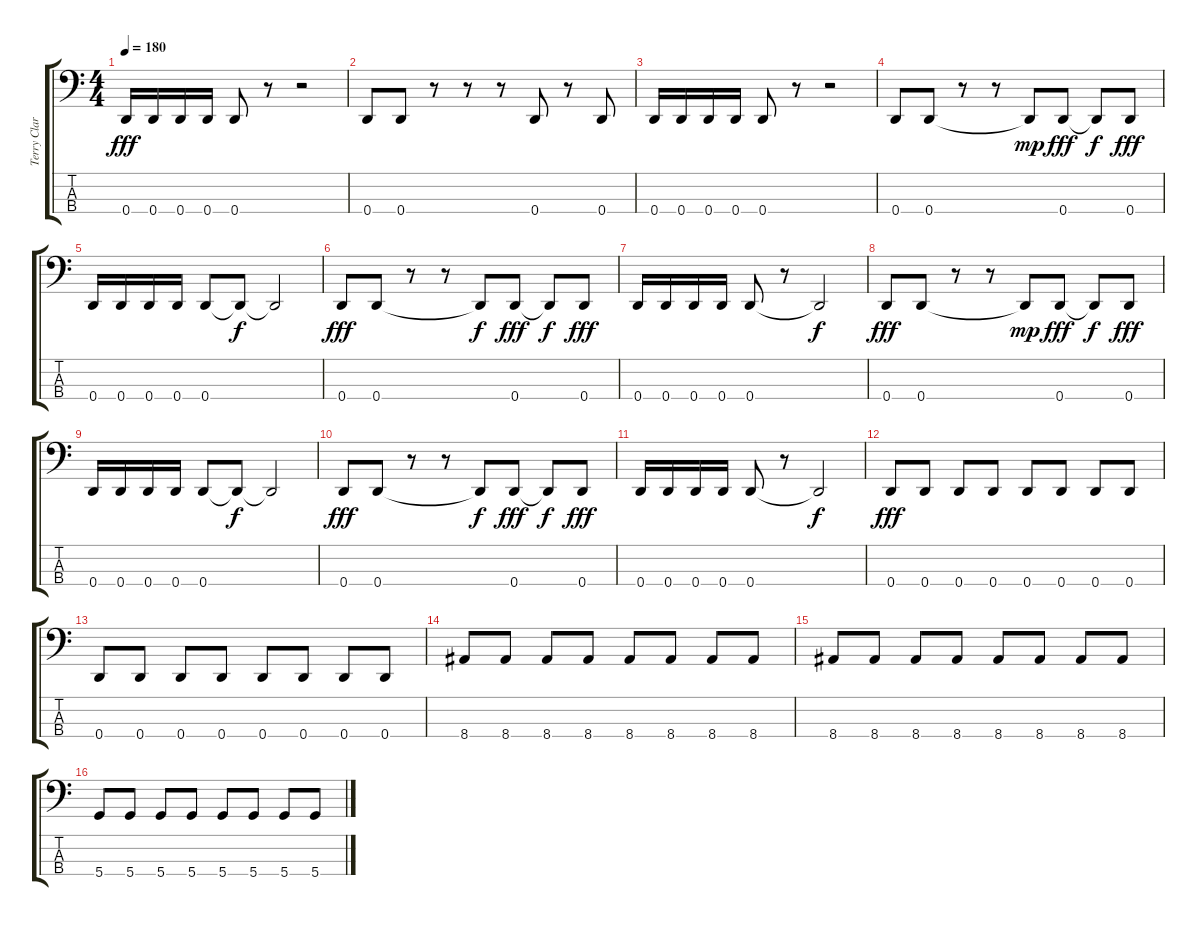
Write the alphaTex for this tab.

\track ("Terry Clark" "Terry Clar") {instrument electricbasspick}
\staff {score tabs}
\tuning (G2 D2 A1 D1) {hide}
\ts (4 4)
\tempo 180
\clef f4
\ks c
0.4.16{dy fff} 0.4.16 0.4.16 0.4.16 0.4.8 r.8 r.2 |
0.4.8 0.4.8 r.8 r.8 r.8 0.4.8 r.8 0.4.8 |
0.4.16 0.4.16 0.4.16 0.4.16 0.4.8 r.8 r.2 |
0.4.8 0.4.8 r.8 r.8 0.4{t}.8{dy mp} 0.4.8{dy fff} 0.4{t}.8{dy f} 0.4.8{dy fff} |
0.4.16 0.4.16 0.4.16 0.4.16 0.4.8 0.4{t}.8{dy f} 0.4{t}.2 |
0.4.8{dy fff} 0.4.8 r.8 r.8 0.4{t}.8{dy f} 0.4.8{dy fff} 0.4{t}.8{dy f} 0.4.8{dy fff} |
0.4.16 0.4.16 0.4.16 0.4.16 0.4.8 r.8 0.4{t}.2{dy f} |
0.4.8{dy fff} 0.4.8 r.8 r.8 0.4{t}.8{dy mp} 0.4.8{dy fff} 0.4{t}.8{dy f} 0.4.8{dy fff} |
0.4.16 0.4.16 0.4.16 0.4.16 0.4.8 0.4{t}.8{dy f} 0.4{t}.2 |
0.4.8{dy fff} 0.4.8 r.8 r.8 0.4{t}.8{dy f} 0.4.8{dy fff} 0.4{t}.8{dy f} 0.4.8{dy fff} |
0.4.16 0.4.16 0.4.16 0.4.16 0.4.8 r.8 0.4{t}.2{dy f} |
0.4.8{dy fff} 0.4.8 0.4.8 0.4.8 0.4.8 0.4.8 0.4.8 0.4.8 |
0.4.8 0.4.8 0.4.8 0.4.8 0.4.8 0.4.8 0.4.8 0.4.8 |
8.4.8 8.4.8 8.4.8 8.4.8 8.4.8 8.4.8 8.4.8 8.4.8 |
8.4.8 8.4.8 8.4.8 8.4.8 8.4.8 8.4.8 8.4.8 8.4.8 |
5.4.8 5.4.8 5.4.8 5.4.8 5.4.8 5.4.8 5.4.8 5.4.8
